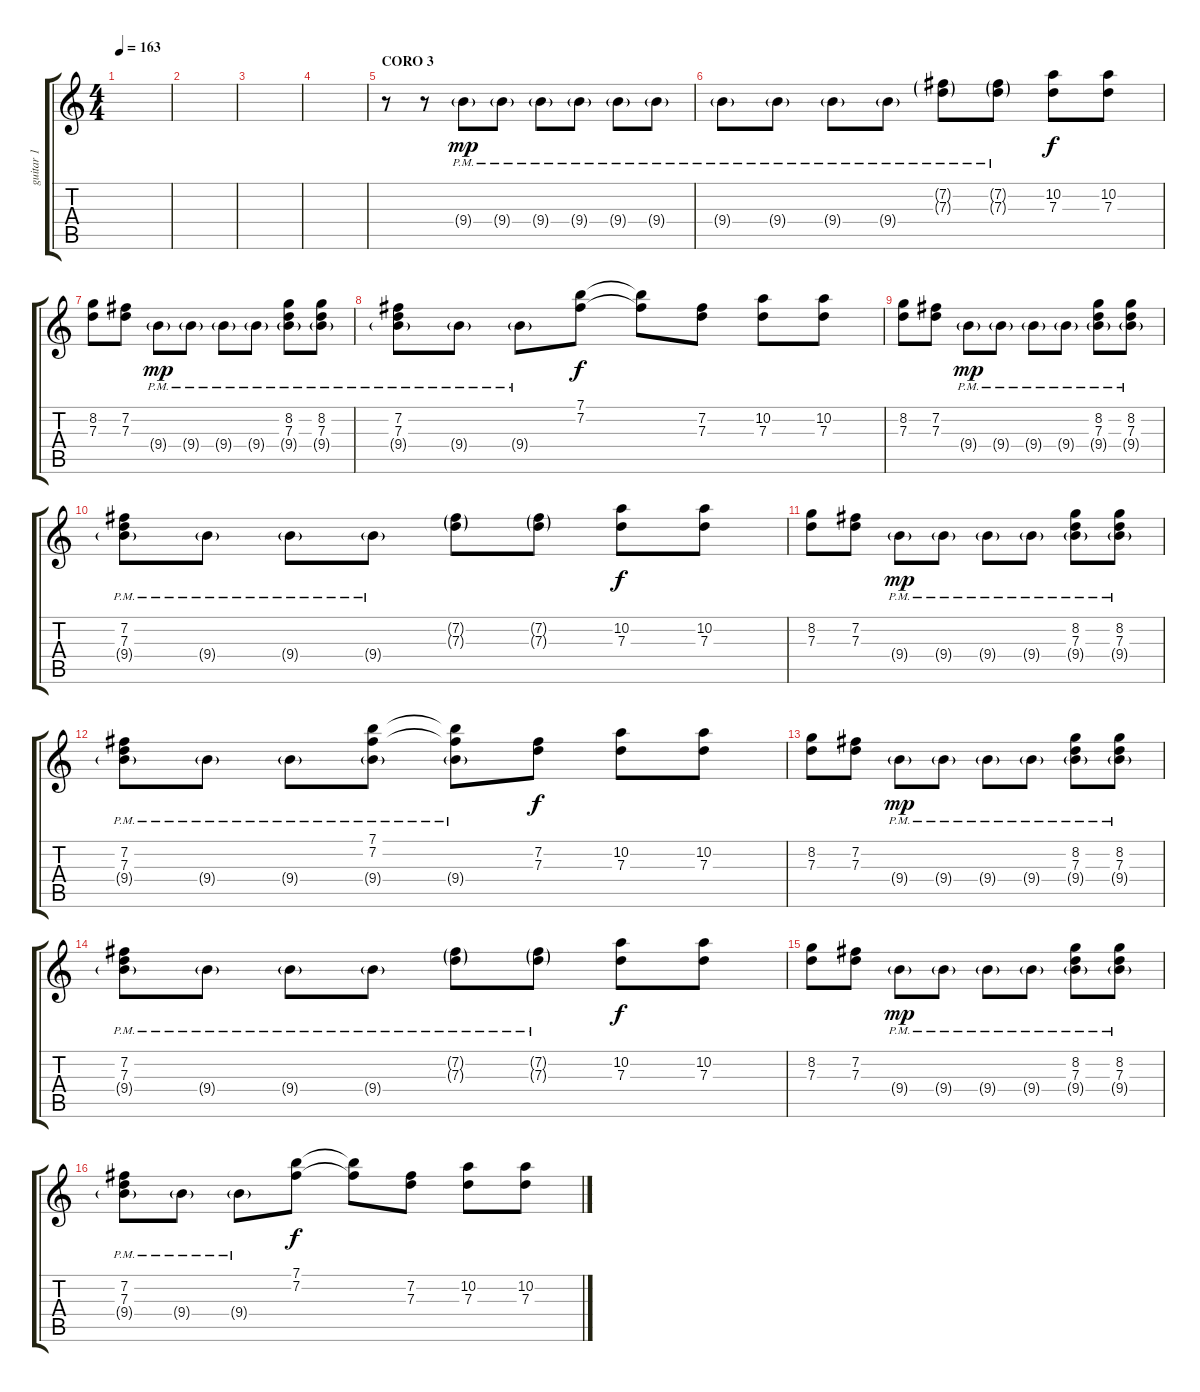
\track ("guitar 1" "guitar 1") {instrument acousticguitarsteel}
\staff {score tabs}
\tuning (E4 B3 G3 D3 A2 E2) {hide}
\ts (4 4)
\tempo 163
\clef g2
\ks c
|
|
|
|
\section ("" "CORO 3")
r.8 r.8 9.4{g pm}.8{dy mp} 9.4{g pm}.8 9.4{g pm}.8 9.4{g pm}.8 9.4{g pm}.8 9.4{g pm}.8 |
9.4{g pm}.8 9.4{g pm}.8 9.4{g pm}.8 9.4{g pm}.8 (7.2{g pm} 7.3{g pm}).8 (7.2{g pm} 7.3{g pm}).8 (10.2 7.3).8{dy f} (10.2 7.3).8 |
(8.2 7.3).8 (7.2 7.3).8 9.4{g pm}.8{dy mp} 9.4{g pm}.8 9.4{g pm}.8 9.4{g pm}.8 (8.2 7.3 9.4{g pm}).8 (8.2 7.3 9.4{g pm}).8 |
(7.2 7.3 9.4{g pm}).8 9.4{g pm}.8 9.4{g pm}.8 (7.1 7.2).8{dy f} (7.1{t} 7.2{t}).8 (7.2 7.3).8 (10.2 7.3).8 (10.2 7.3).8 |
(8.2 7.3).8 (7.2 7.3).8 9.4{g pm}.8{dy mp} 9.4{g pm}.8 9.4{g pm}.8 9.4{g pm}.8 (8.2 7.3 9.4{g pm}).8 (8.2 7.3 9.4{g pm}).8 |
(7.2 7.3 9.4{g pm}).8 9.4{g pm}.8 9.4{g pm}.8 9.4{g pm}.8 (7.2{g} 7.3{g}).8 (7.2{g} 7.3{g}).8 (10.2 7.3).8{dy f} (10.2 7.3).8 |
(8.2 7.3).8 (7.2 7.3).8 9.4{g pm}.8{dy mp} 9.4{g pm}.8 9.4{g pm}.8 9.4{g pm}.8 (8.2 7.3 9.4{g pm}).8 (8.2 7.3 9.4{g pm}).8 |
(7.2 7.3 9.4{g pm}).8 9.4{g pm}.8 9.4{g pm}.8 (7.1 7.2 9.4{g pm}).8 (7.1{t} 7.2{t} 9.4{g pm}).8 (7.2 7.3).8{dy f} (10.2 7.3).8 (10.2 7.3).8 |
(8.2 7.3).8 (7.2 7.3).8 9.4{g pm}.8{dy mp} 9.4{g pm}.8 9.4{g pm}.8 9.4{g pm}.8 (8.2 7.3 9.4{g pm}).8 (8.2 7.3 9.4{g pm}).8 |
(7.2 7.3 9.4{g pm}).8 9.4{g pm}.8 9.4{g pm}.8 9.4{g pm}.8 (7.2{g pm} 7.3{g pm}).8 (7.2{g pm} 7.3{g pm}).8 (10.2 7.3).8{dy f} (10.2 7.3).8 |
(8.2 7.3).8 (7.2 7.3).8 9.4{g pm}.8{dy mp} 9.4{g pm}.8 9.4{g pm}.8 9.4{g pm}.8 (8.2 7.3 9.4{g pm}).8 (8.2 7.3 9.4{g pm}).8 |
(7.2 7.3 9.4{g pm}).8 9.4{g pm}.8 9.4{g pm}.8 (7.1 7.2).8{dy f} (7.1{t} 7.2{t}).8 (7.2 7.3).8 (10.2 7.3).8 (10.2 7.3).8
